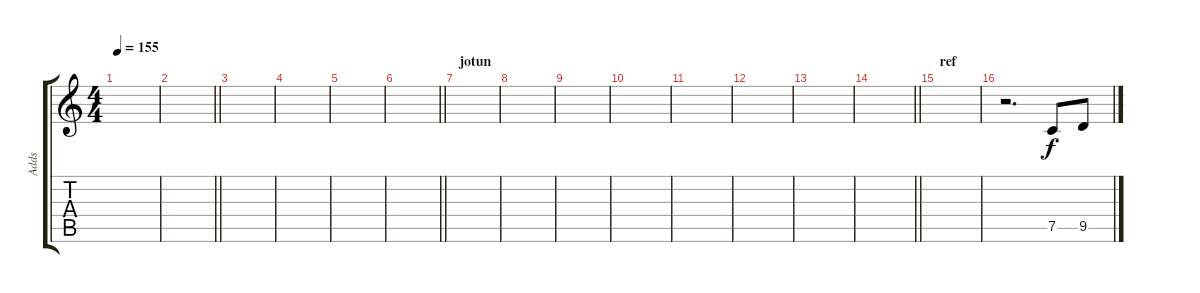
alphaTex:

\track ("Adds" "Adds") {instrument distortionguitar}
\staff {score tabs}
\tuning (C4 G3 Eb3 Bb2 F2 C2) {hide}
\ts (4 4)
\tempo 155
\clef g2
\ks c
|
\barLineRight lightlight
|
|
|
|
\barLineRight lightlight
|
\section ("" "jotun")
|
|
|
|
|
|
|
\barLineRight lightlight
|
\section ("" "ref")
|
r.2{d} 7.5.8 9.5.8
